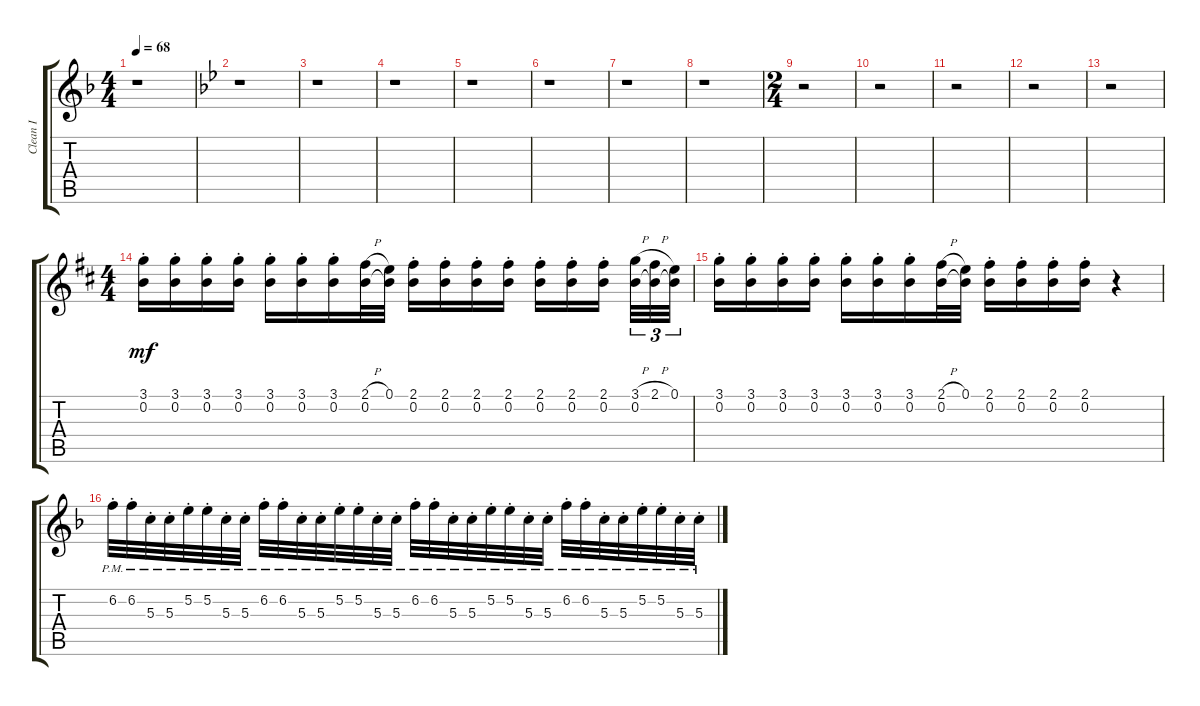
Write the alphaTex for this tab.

\track ("Clean I" "Clean I") {instrument acousticguitarnylon}
\staff {score tabs}
\tuning (E4 B3 G3 D3 A2 D2) {hide}
\ts (4 4)
\tempo 68
\clef g2
\ks f
r.1{dy mp} |
\ks bb
r.1 |
r.1 |
r.1 |
r.1 |
r.1 |
r.1 |
r.1 |
\ts (2 4)
r.2 |
r.2 |
r.2 |
r.2 |
r.2 |
\ts (4 4)
\ks d
(3.1{st} 0.2{st}).16{dy mf} (3.1{st} 0.2{st}).16 (3.1{st} 0.2{st}).16 (3.1{st} 0.2{st}).16 (3.1{st} 0.2{st}).16 (3.1{st} 0.2{st}).16 (3.1{st} 0.2{st}).16 (2.1{h} 0.2).32 (0.1 0.2{t}).32 (2.1{st} 0.2{st}).16 (2.1{st} 0.2{st}).16 (2.1{st} 0.2{st}).16 (2.1{st} 0.2{st}).16 (2.1{st} 0.2{st}).16 (2.1{st} 0.2{st}).16 (2.1{st} 0.2{st}).16{beam splitsecondary} (3.1{h} 0.2).32{tu (3 2)} (2.1{h} 0.2{t}).32{tu (3 2)} (0.1 0.2{t}).32{tu (3 2)} |
(3.1{st} 0.2{st}).16 (3.1{st} 0.2{st}).16 (3.1{st} 0.2{st}).16 (3.1{st} 0.2{st}).16 (3.1{st} 0.2{st}).16 (3.1{st} 0.2{st}).16 (3.1{st} 0.2{st}).16 (2.1{h} 0.2).32 (0.1 0.2{t}).32 (2.1{st} 0.2{st}).16 (2.1{st} 0.2{st}).16 (2.1{st} 0.2{st}).16 (2.1{st} 0.2{st}).16 r.4 |
\ks f
6.2{pm st}.32 6.2{pm st}.32 5.3{pm st}.32 5.3{pm st}.32 5.2{pm st}.32 5.2{pm st}.32 5.3{pm st}.32 5.3{pm st}.32 6.2{pm st}.32 6.2{pm st}.32 5.3{pm st}.32 5.3{pm st}.32 5.2{pm st}.32 5.2{pm st}.32 5.3{pm st}.32 5.3{pm st}.32 6.2{pm st}.32 6.2{pm st}.32 5.3{pm st}.32 5.3{pm st}.32 5.2{pm st}.32 5.2{pm st}.32 5.3{pm st}.32 5.3{pm st}.32 6.2{pm st}.32 6.2{pm st}.32 5.3{pm st}.32 5.3{pm st}.32 5.2{pm st}.32 5.2{pm st}.32 5.3{pm st}.32 5.3{pm st}.32
